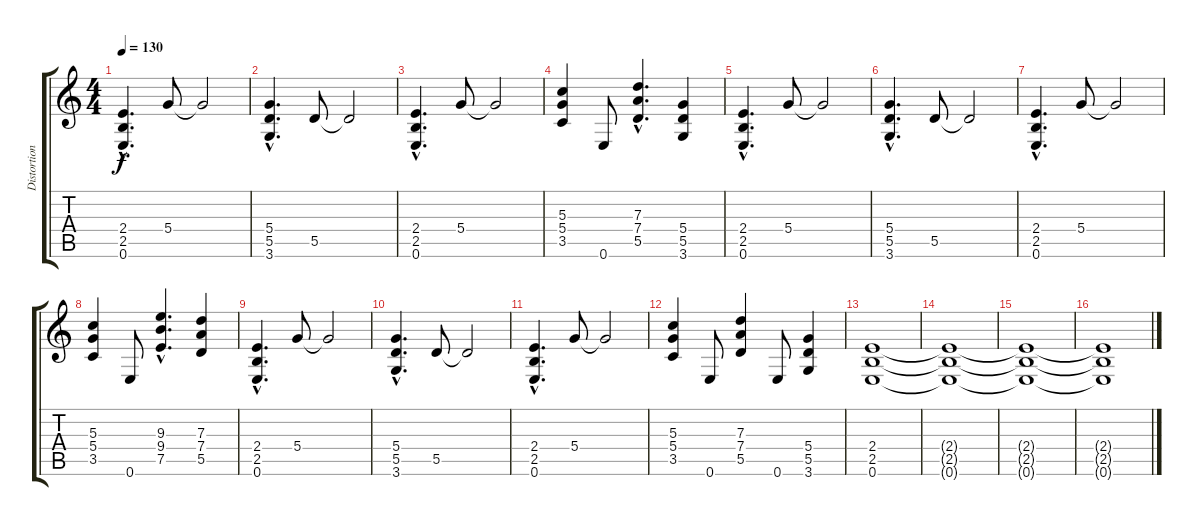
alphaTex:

\track ("Distortion Guitar" "Distortion") {instrument distortionguitar}
\staff {score tabs}
\tuning (E4 B3 G3 D3 A2 E2) {hide}
\ts (4 4)
\tempo 130
\clef g2
\ks c
(2.4{hac} 2.5{hac} 0.6{hac}).4{d dy f} 5.4.8 5.4{t}.2 |
(5.4{hac} 5.5{hac} 3.6{hac}).4{d} 5.5.8 5.5{t}.2 |
(2.4{hac} 2.5{hac} 0.6{hac}).4{d} 5.4.8 5.4{t}.2 |
(5.3 5.4 3.5).4 0.6.8 (7.3{hac} 7.4{hac} 5.5{hac}).4{d} (5.4 5.5 3.6).4 |
(2.4{hac} 2.5{hac} 0.6{hac}).4{d} 5.4.8 5.4{t}.2 |
(5.4{hac} 5.5{hac} 3.6{hac}).4{d} 5.5.8 5.5{t}.2 |
(2.4{hac} 2.5{hac} 0.6{hac}).4{d} 5.4.8 5.4{t}.2 |
(5.3 5.4 3.5).4 0.6.8 (9.3{hac} 9.4{hac} 7.5{hac}).4{d} (7.3 7.4 5.5).4 |
(2.4{hac} 2.5{hac} 0.6{hac}).4{d} 5.4.8 5.4{t}.2 |
(5.4{hac} 5.5{hac} 3.6{hac}).4{d} 5.5.8 5.5{t}.2 |
(2.4{hac} 2.5{hac} 0.6{hac}).4{d} 5.4.8 5.4{t}.2 |
(5.3 5.4 3.5).4 0.6.8 (7.3 7.4 5.5).4 0.6.8 (5.4 5.5 3.6).4 |
(2.4 2.5 0.6).1 |
(2.4{t} 2.5{t} 0.6{t}).1 |
(2.4{t} 2.5{t} 0.6{t}).1 |
(2.4{t} 2.5{t} 0.6{t}).1
